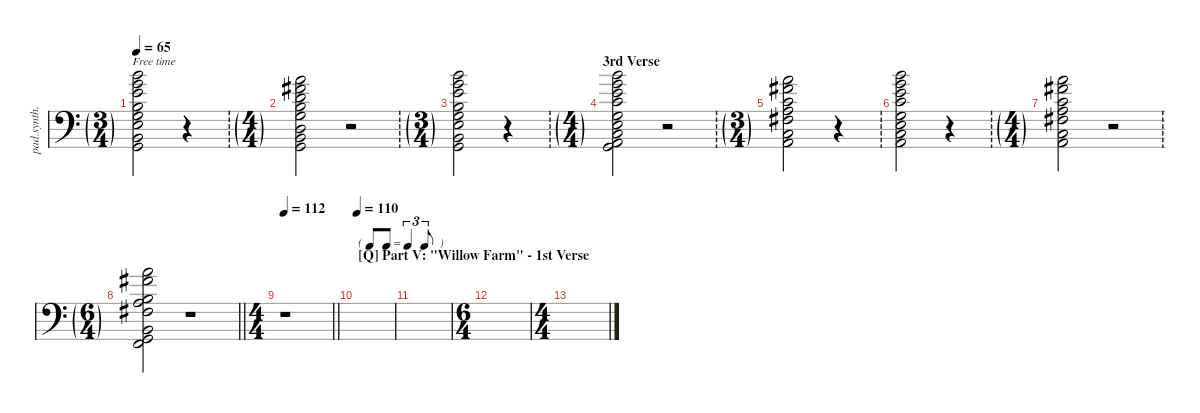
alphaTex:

\defaultSystemsLayout 4
\hideDynamics
\bracketExtendMode nobrackets
\track ("Reverse Piano" "pad.synth.") {instrument acousticguitarnylon}
\staff {score}
\tuning (E5 A4 D4 G3)
\displaytranspose 0
\ts (3 4)
\beaming (8 2 2 2)
\ft
\tempo 65
\clef f4
\ks c
(-33.1 -29.1 -24.1 -21.1 -17.1 -12.1 -9.1 -5.1).2{dy mf} r.4 |
\ts (4 4)
\beaming (8 2 2 2 2)
\ft
(-12.4 -8.4 -5.4 0.4 -3.3 -7.2 -10.1{acc #} -7.1).2 r.2 |
\ts (3 4)
\beaming (8 2 2 2)
\ft
(-33.1 -29.1 -24.1 -21.1 -17.1 -12.1 -9.1 -5.1).2 r.4 |
\ts (4 4)
\beaming (8 2 2 2 2)
\ft
\section ("" "3rd Verse")
(-28.1 -24.1 -21.1 -31.1 -33.1 -16.1 -12.1 -9.1 -5.1).2 r.2 |
\ts (3 4)
\beaming (8 2 2 2)
\ft
(-10.4 -7.4 -1.4{acc #} 2.4 -2.3 -3.2{acc #} -7.1).2 r.4 |
\ft
(-31.1 -28.1 -24.1 -21.1 -16.1 -12.1 -9.1 -5.1).2 r.4 |
\ts (4 4)
\beaming (8 2 2 2 2)
\ft
(-31.1 -7.4 -1.4{acc #} 2.4 -2.3 -3.2{acc #} -7.1).2 r.2 |
\ts (6 4)
\beaming (8 6 6)
\ft
\barLineRight lightlight
(-35.1 -12.4 -8.4 -1.4{acc #} 2.4 -3.3 -3.2{acc #} -7.1).2 r.1 |
\ts (4 4)
\beaming (8 2 2 2 2)
\tempo 112
\barLineRight lightlight
r.1 |
\tf triplet8th
\section ("Q" "Part V: \"Willow Farm\" - 1st Verse")
\tempo 110
|
|
\ts (6 4)
\beaming (8 6 6)
|
\ts (4 4)
\beaming (8 2 2 2 2)
